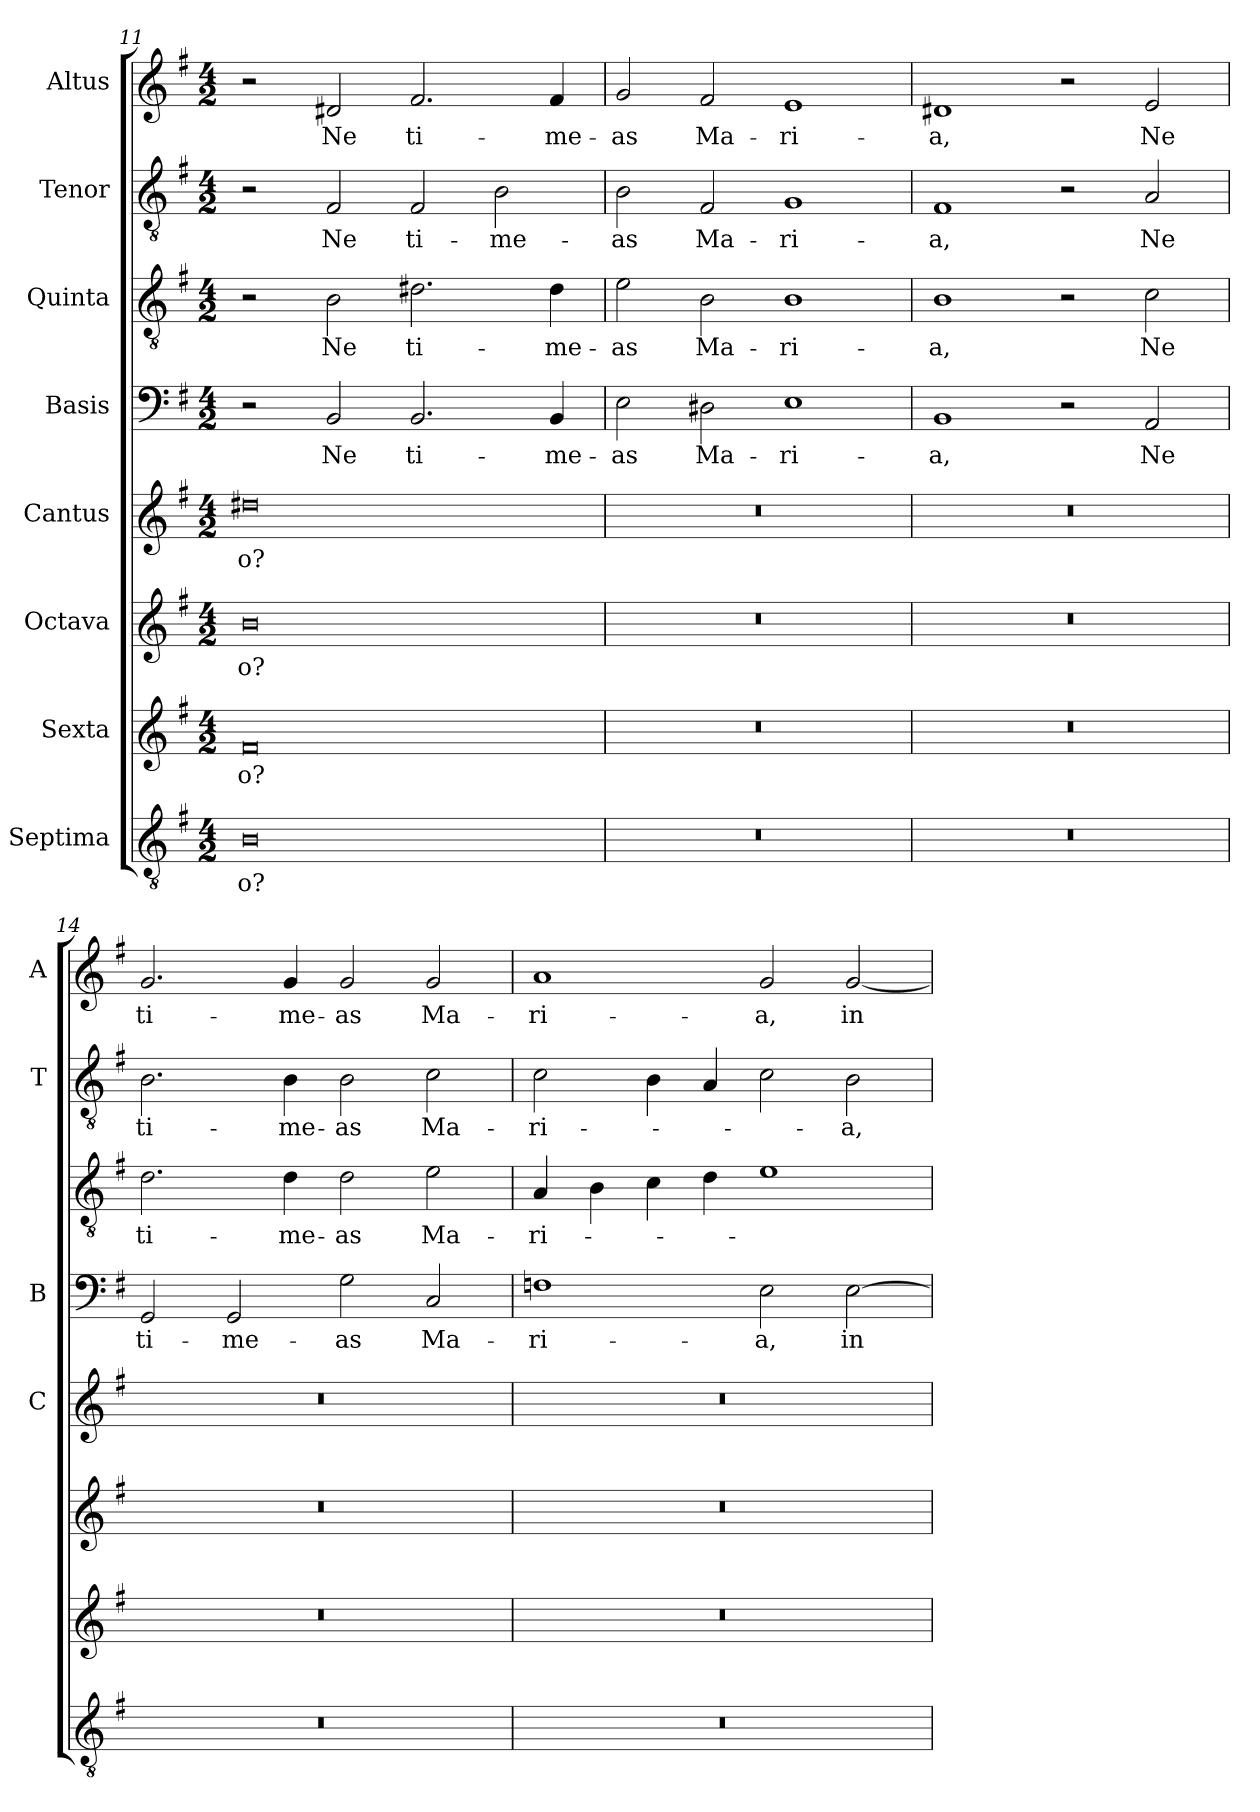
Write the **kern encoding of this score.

**kern	**text	**kern	**text	**kern	**text	**kern	**text	**kern	**text	**kern	**text	**kern	**text	**kern	**text
*part8	*part8	*part7	*part7	*part6	*part6	*part5	*part5	*part4	*part4	*part3	*part3	*part2	*part2	*part1	*part1
*staff8	*staff8	*staff7	*staff7	*staff6	*staff6	*staff5	*staff5	*staff4	*staff4	*staff3	*staff3	*staff2	*staff2	*staff1	*staff1
*I"Septima	*	*I"Sexta	*	*I"Octava	*	*I"Cantus	*	*I"Basis	*	*I"Quinta	*	*I"Tenor	*	*I"Altus	*
*	*	*	*	*	*	*I'C	*	*I'B	*	*	*	*I'T	*	*I'A	*
!!LO:LB:g=z
*clefGv2	*	*clefG2	*	*clefG2	*	*clefG2	*	*clefF4	*	*clefGv2	*	*clefGv2	*	*clefG2	*
*k[f#]	*	*k[f#]	*	*k[f#]	*	*k[f#]	*	*k[f#]	*	*k[f#]	*	*k[f#]	*	*k[f#]	*
*G:	*	*G:	*	*G:	*	*G:	*	*G:	*	*G:	*	*G:	*	*G:	*
*M4/2	*	*M4/2	*	*M4/2	*	*M4/2	*	*M4/2	*	*M4/2	*	*M4/2	*	*M4/2	*
=11	=11	=11	=11	=11	=11	=11	=11	=11	=11	=11	=11	=11	=11	=11	=11
!	!LO:LY:b	!	!LO:LY:b	!	!LO:LY:b	!	!LO:LY:b	!	!	!	!	!	!	!	!
0B	-o?	0f#	-o?	0b	-o?	0dd#X	-o?	2r	.	2r	.	2r	.	2r	.
!	!	!	!	!	!	!	!	!	!LO:LY:b	!	!LO:LY:b	!	!LO:LY:b	!	!LO:LY:b
.	.	.	.	.	.	.	.	2BB/	Ne	2B\	Ne	2F#/	Ne	2d#X/	Ne
!	!	!	!	!	!	!	!	!	!LO:LY:b	!	!LO:LY:b	!	!LO:LY:b	!	!LO:LY:b
.	.	.	.	.	.	.	.	2.BB/	ti-	2.d#X\	ti-	2F#/	ti-	2.f#/	ti-
!	!	!	!	!	!	!	!	!	!	!	!	!	!LO:LY:b	!	!
.	.	.	.	.	.	.	.	.	.	.	.	2B\	-me-	.	.
!	!	!	!	!	!	!	!	!	!LO:LY:b	!	!LO:LY:b	!	!	!	!LO:LY:b
.	.	.	.	.	.	.	.	4BB/	-me-	4d#\	-me-	.	.	4f#/	-me-
=12	=12	=12	=12	=12	=12	=12	=12	=12	=12	=12	=12	=12	=12	=12	=12
!	!	!	!	!	!	!	!	!	!LO:LY:b	!	!LO:LY:b	!	!LO:LY:b	!	!LO:LY:b
0r	.	0r	.	0r	.	0r	.	2E\	-as	2e\	-as	2B\	-as	2g/	-as
!	!	!	!	!	!	!	!	!	!LO:LY:b	!	!LO:LY:b	!	!LO:LY:b	!	!LO:LY:b
.	.	.	.	.	.	.	.	2D#X\	Ma-	2B\	Ma-	2F#/	Ma-	2f#/	Ma-
!	!	!	!	!	!	!	!	!	!LO:LY:b	!	!LO:LY:b	!	!LO:LY:b	!	!LO:LY:b
.	.	.	.	.	.	.	.	1E	-ri-	1B	-ri-	1G	-ri-	1e	-ri-
=13	=13	=13	=13	=13	=13	=13	=13	=13	=13	=13	=13	=13	=13	=13	=13
!	!	!	!	!	!	!	!	!	!LO:LY:b	!	!LO:LY:b	!	!LO:LY:b	!	!LO:LY:b
0r	.	0r	.	0r	.	0r	.	1BB	-a,	1B	-a,	1F#	-a,	1d#X	-a,
.	.	.	.	.	.	.	.	2r	.	2r	.	2r	.	2r	.
!	!	!	!	!	!	!	!	!	!LO:LY:b	!	!LO:LY:b	!	!LO:LY:b	!	!LO:LY:b
.	.	.	.	.	.	.	.	2AA/	Ne	2c\	Ne	2A/	Ne	2e/	Ne
=14	=14	=14	=14	=14	=14	=14	=14	=14	=14	=14	=14	=14	=14	=14	=14
!	!	!	!	!	!	!	!	!	!LO:LY:b	!	!LO:LY:b	!	!LO:LY:b	!	!LO:LY:b
0r	.	0r	.	0r	.	0r	.	2GG/	ti-	2.d\	ti-	2.B\	ti-	2.g/	ti-
!	!	!	!	!	!	!	!	!	!LO:LY:b	!	!	!	!	!	!
.	.	.	.	.	.	.	.	2GG/	-me-	.	.	.	.	.	.
!	!	!	!	!	!	!	!	!	!	!	!LO:LY:b	!	!LO:LY:b	!	!LO:LY:b
.	.	.	.	.	.	.	.	.	.	4d\	-me-	4B\	-me-	4g/	-me-
!	!	!	!	!	!	!	!	!	!LO:LY:b	!	!LO:LY:b	!	!LO:LY:b	!	!LO:LY:b
.	.	.	.	.	.	.	.	2G\	-as	2d\	-as	2B\	-as	2g/	-as
!	!	!	!	!	!	!	!	!	!LO:LY:b	!	!LO:LY:b	!	!LO:LY:b	!	!LO:LY:b
.	.	.	.	.	.	.	.	2C/	Ma-	2e\	Ma-	2c\	Ma-	2g/	Ma-
=15	=15	=15	=15	=15	=15	=15	=15	=15	=15	=15	=15	=15	=15	=15	=15
!	!	!	!	!	!	!	!	!	!LO:LY:b	!	!LO:LY:b	!	!LO:LY:b	!	!LO:LY:b
0r	.	0r	.	0r	.	0r	.	1Fn	-ri-	4A/	-ri-	2c\	-ri-	1a	-ri-
.	.	.	.	.	.	.	.	.	.	4B\	.	.	.	.	.
.	.	.	.	.	.	.	.	.	.	4c\	.	4B\	.	.	.
.	.	.	.	.	.	.	.	.	.	4d\	.	4A/	.	.	.
!	!	!	!	!	!	!	!	!	!LO:LY:b	!	!	!	!	!	!LO:LY:b
.	.	.	.	.	.	.	.	2E\	-a,	1e	.	2c\	.	2g/	-a,
!	!	!	!	!	!	!	!	!	!LO:LY:b	!	!	!	!LO:LY:b	!	!LO:LY:b
.	.	.	.	.	.	.	.	[2E\	in-	.	.	2B\	-a,	[2g/	in-
=	=	=	=	=	=	=	=	=	=	=	=	=	=	=	=
*-	*-	*-	*-	*-	*-	*-	*-	*-	*-	*-	*-	*-	*-	*-	*-
